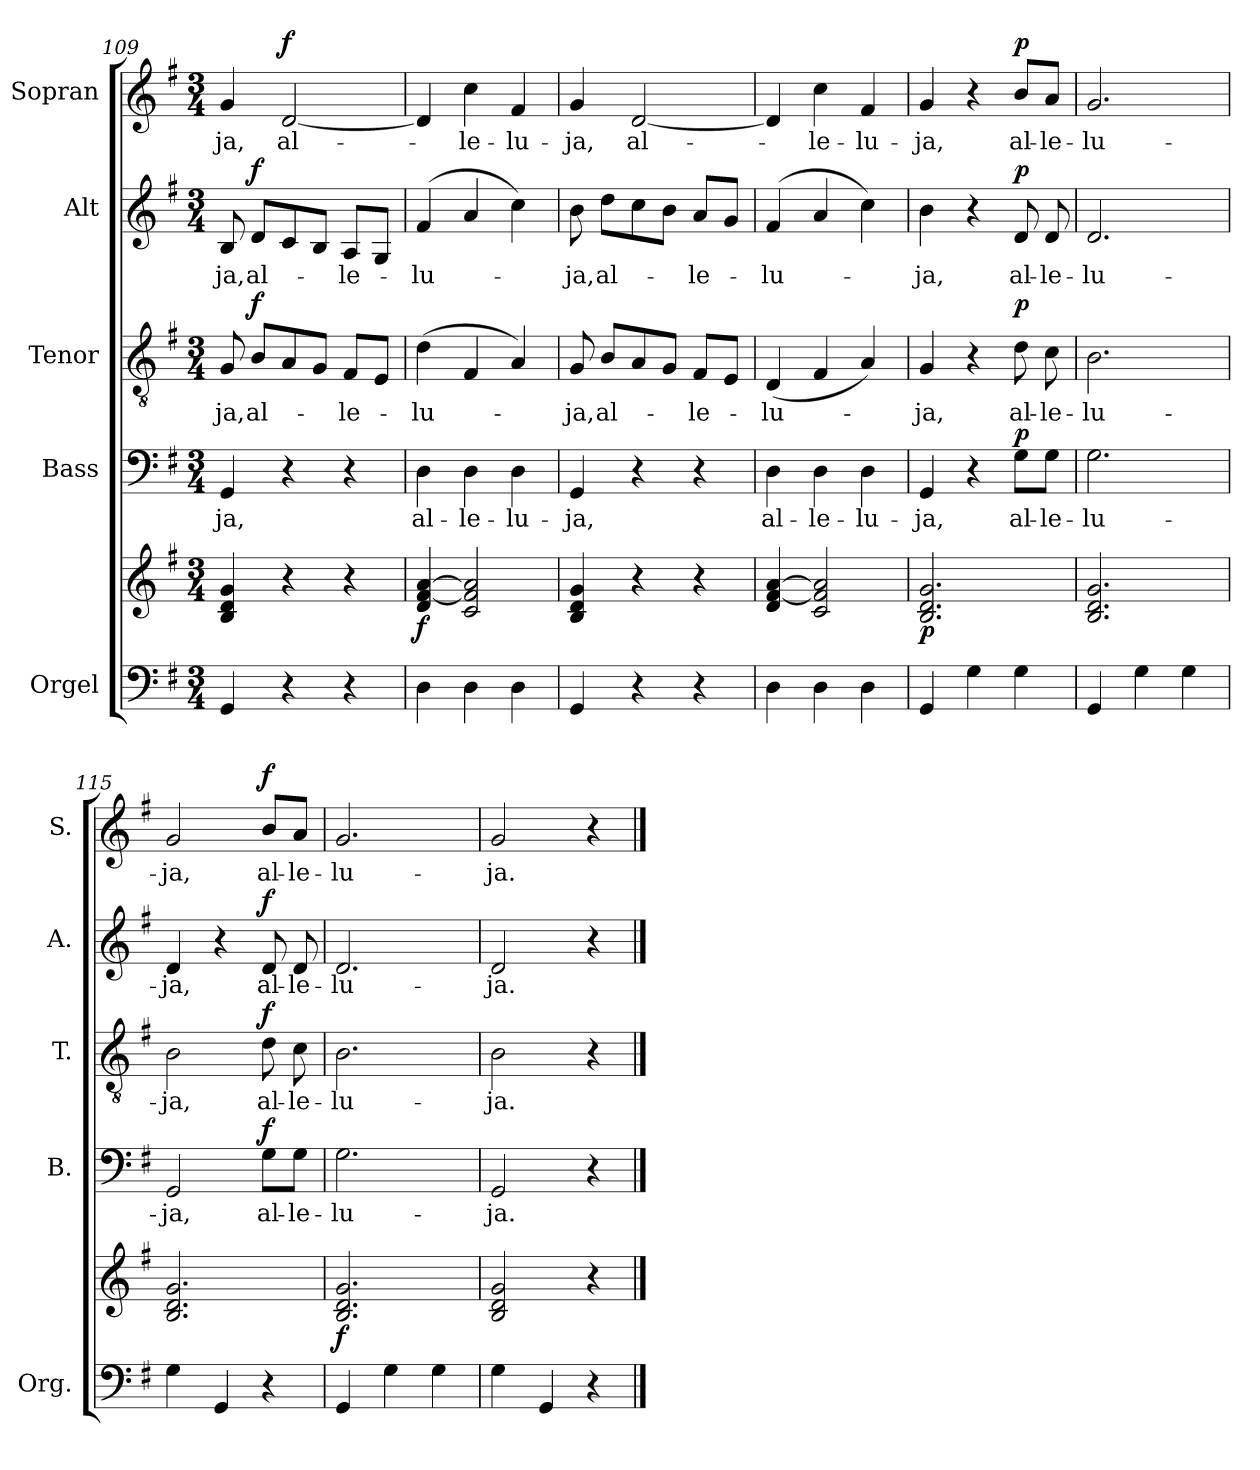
**kern	**kern	**dynam	**kern	**text	**dynam	**kern	**text	**dynam	**kern	**text	**dynam	**kern	**text	**dynam
*part5	*part5	*part5	*part4	*part4	*part4	*part3	*part3	*part3	*part2	*part2	*part2	*part1	*part1	*part1
*staff6	*staff5	*staff5/6	*staff4	*staff4	*staff4	*staff3	*staff3	*staff3	*staff2	*staff2	*staff2	*staff1	*staff1	*staff1
*I"Orgel	*	*	*I"Bass	*	*	*I"Tenor	*	*	*I"Alt	*	*	*I"Sopran	*	*
*I'Org.	*	*	*I'B.	*	*	*I'T.	*	*	*I'A.	*	*	*I'S.	*	*
*clefF4	*clefG2	*	*clefF4	*	*	*clefGv2	*	*	*clefG2	*	*	*clefG2	*	*
*k[f#]	*k[f#]	*	*k[f#]	*	*	*k[f#]	*	*	*k[f#]	*	*	*k[f#]	*	*
*G:	*G:	*	*G:	*	*	*G:	*	*	*G:	*	*	*G:	*	*
*M3/4	*M3/4	*	*M3/4	*	*	*M3/4	*	*	*M3/4	*	*	*M3/4	*	*
=109	=109	=109	=109	=109	=109	=109	=109	=109	=109	=109	=109	=109	=109	=109
!	!	!	!	!LO:LY:b	!	!	!LO:LY:b	!	!	!LO:LY:b	!	!	!LO:LY:b	!
4GG/	4B/ 4d/ 4g/	.	4GG/	-ja,	.	8G/	-ja,	.	8B/	-ja,	.	4g/	-ja,	.
!	!	!	!	!	!	!	!LO:LY:b	!LO:DY:a	!	!LO:LY:b	!LO:DY:a	!	!	!
.	.	.	.	.	.	8B/L	al-	f	8d/L	al-	f	.	.	.
!	!	!	!	!	!	!	!	!	!	!	!	!	!LO:LY:b	!LO:DY:a
4r	4r	.	4r	.	.	8A/	.	.	8c/	.	.	[2d/	al-	f
.	.	.	.	.	.	8G/J	.	.	8B/J	.	.	.	.	.
!	!	!	!	!	!	!	!LO:LY:b	!	!	!LO:LY:b	!	!	!	!
4r	4r	.	4r	.	.	8F#/L	-le-	.	8A/L	-le-	.	.	.	.
.	.	.	.	.	.	8E/J	.	.	8G/J	.	.	.	.	.
=110	=110	=110	=110	=110	=110	=110	=110	=110	=110	=110	=110	=110	=110	=110
!	!	!LO:DY:b	!	!LO:LY:b	!	!	!LO:LY:b	!	!	!LO:LY:b	!	!	!	!
4D\	4d/ [4f#/ [4a/	f	4D\	al-	.	(>4d\	-lu-	.	(>4f#/	-lu-	.	4d/]	.	.
!	!	!	!	!LO:LY:b	!	!	!	!	!	!	!	!	!LO:LY:b	!
4D\	2c/ 2f#/] 2a/]	.	4D\	-le-	.	4F#/	.	.	4a/	.	.	4cc\	-le-	.
!	!	!	!	!LO:LY:b	!	!	!	!	!	!	!	!	!LO:LY:b	!
4D\	.	.	4D\	-lu-	.	4A/)	.	.	4cc\)	.	.	4f#/	-lu-	.
!!LO:LB:g=z
=111	=111	=111	=111	=111	=111	=111	=111	=111	=111	=111	=111	=111	=111	=111
!	!	!	!	!LO:LY:b	!	!	!LO:LY:b	!	!	!LO:LY:b	!	!	!LO:LY:b	!
4GG/	4B/ 4d/ 4g/	.	4GG/	-ja,	.	8G/	-ja,	.	8b\	-ja,	.	4g/	-ja,	.
!	!	!	!	!	!	!	!LO:LY:b	!	!	!LO:LY:b	!	!	!	!
.	.	.	.	.	.	8B/L	al-	.	8dd\L	al-	.	.	.	.
!	!	!	!	!	!	!	!	!	!	!	!	!	!LO:LY:b	!
4r	4r	.	4r	.	.	8A/	.	.	8cc\	.	.	[2d/	al-	.
.	.	.	.	.	.	8G/J	.	.	8b\J	.	.	.	.	.
!	!	!	!	!	!	!	!LO:LY:b	!	!	!LO:LY:b	!	!	!	!
4r	4r	.	4r	.	.	8F#/L	-le-	.	8a/L	-le-	.	.	.	.
.	.	.	.	.	.	8E/J	.	.	8g/J	.	.	.	.	.
=112	=112	=112	=112	=112	=112	=112	=112	=112	=112	=112	=112	=112	=112	=112
!	!	!	!	!LO:LY:b	!	!	!LO:LY:b	!	!	!LO:LY:b	!	!	!	!
4D\	4d/ [4f#/ [4a/	.	4D\	al-	.	(<4D/	-lu-	.	(>4f#/	-lu-	.	4d/]	.	.
!	!	!	!	!LO:LY:b	!	!	!	!	!	!	!	!	!LO:LY:b	!
4D\	2c/ 2f#/] 2a/]	.	4D\	-le-	.	4F#/	.	.	4a/	.	.	4cc\	-le-	.
!	!	!	!	!LO:LY:b	!	!	!	!	!	!	!	!	!LO:LY:b	!
4D\	.	.	4D\	-lu-	.	4A/)	.	.	4cc\)	.	.	4f#/	-lu-	.
=113	=113	=113	=113	=113	=113	=113	=113	=113	=113	=113	=113	=113	=113	=113
!	!	!LO:DY:b	!	!LO:LY:b	!	!	!LO:LY:b	!	!	!LO:LY:b	!	!	!LO:LY:b	!
4GG/	2.B/ 2.d/ 2.g/	p	4GG/	-ja,	.	4G/	-ja,	.	4b\	-ja,	.	4g/	-ja,	.
4G\	.	.	4r	.	.	4r	.	.	4r	.	.	4r	.	.
!	!	!	!	!LO:LY:b	!LO:DY:a	!	!LO:LY:b	!LO:DY:a	!	!LO:LY:b	!LO:DY:a	!	!LO:LY:b	!LO:DY:a
4G\	.	.	8G\L	al-	p	8d\	al-	p	8d/	al-	p	8b/L	al-	p
!	!	!	!	!LO:LY:b	!	!	!LO:LY:b	!	!	!LO:LY:b	!	!	!LO:LY:b	!
.	.	.	8G\J	-le-	.	8c\	-le-	.	8d/	-le-	.	8a/J	-le-	.
=114	=114	=114	=114	=114	=114	=114	=114	=114	=114	=114	=114	=114	=114	=114
!	!	!	!	!LO:LY:b	!	!	!LO:LY:b	!	!	!LO:LY:b	!	!	!LO:LY:b	!
4GG/	2.B/ 2.d/ 2.g/	.	2.G\	-lu-	.	2.B\	-lu-	.	2.d/	-lu-	.	2.g/	-lu-	.
4G\	.	.	.	.	.	.	.	.	.	.	.	.	.	.
4G\	.	.	.	.	.	.	.	.	.	.	.	.	.	.
=115	=115	=115	=115	=115	=115	=115	=115	=115	=115	=115	=115	=115	=115	=115
!	!	!	!	!LO:LY:b	!	!	!LO:LY:b	!	!	!LO:LY:b	!	!	!LO:LY:b	!
4G\	2.B/ 2.d/ 2.g/	.	2GG/	-ja,	.	2B\	-ja,	.	4d/	-ja,	.	2g/	-ja,	.
4GG/	.	.	.	.	.	.	.	.	4r	.	.	.	.	.
!	!	!	!	!LO:LY:b	!LO:DY:a	!	!LO:LY:b	!LO:DY:a	!	!LO:LY:b	!LO:DY:a	!	!LO:LY:b	!LO:DY:a
4r	.	.	8G\L	al-	f	8d\	al-	f	8d/	al-	f	8b/L	al-	f
!	!	!	!	!LO:LY:b	!	!	!LO:LY:b	!	!	!LO:LY:b	!	!	!LO:LY:b	!
.	.	.	8G\J	-le-	.	8c\	-le-	.	8d/	-le-	.	8a/J	-le-	.
=116	=116	=116	=116	=116	=116	=116	=116	=116	=116	=116	=116	=116	=116	=116
!	!	!LO:DY:b	!	!LO:LY:b	!	!	!LO:LY:b	!	!	!LO:LY:b	!	!	!LO:LY:b	!
4GG/	2.B/ 2.d/ 2.g/	f	2.G\	-lu-	.	2.B\	-lu-	.	2.d/	-lu-	.	2.g/	-lu-	.
4G\	.	.	.	.	.	.	.	.	.	.	.	.	.	.
4G\	.	.	.	.	.	.	.	.	.	.	.	.	.	.
=117	=117	=117	=117	=117	=117	=117	=117	=117	=117	=117	=117	=117	=117	=117
!	!	!	!	!LO:LY:b	!	!	!LO:LY:b	!	!	!LO:LY:b	!	!	!LO:LY:b	!
4G\	2B/ 2d/ 2g/	.	2GG/	-ja.	.	2B\	-ja.	.	2d/	-ja.	.	2g/	-ja.	.
4GG/	.	.	.	.	.	.	.	.	.	.	.	.	.	.
4r	4r	.	4r	.	.	4r	.	.	4r	.	.	4r	.	.
==	==	==	==	==	==	==	==	==	==	==	==	==	==	==
*-	*-	*-	*-	*-	*-	*-	*-	*-	*-	*-	*-	*-	*-	*-
